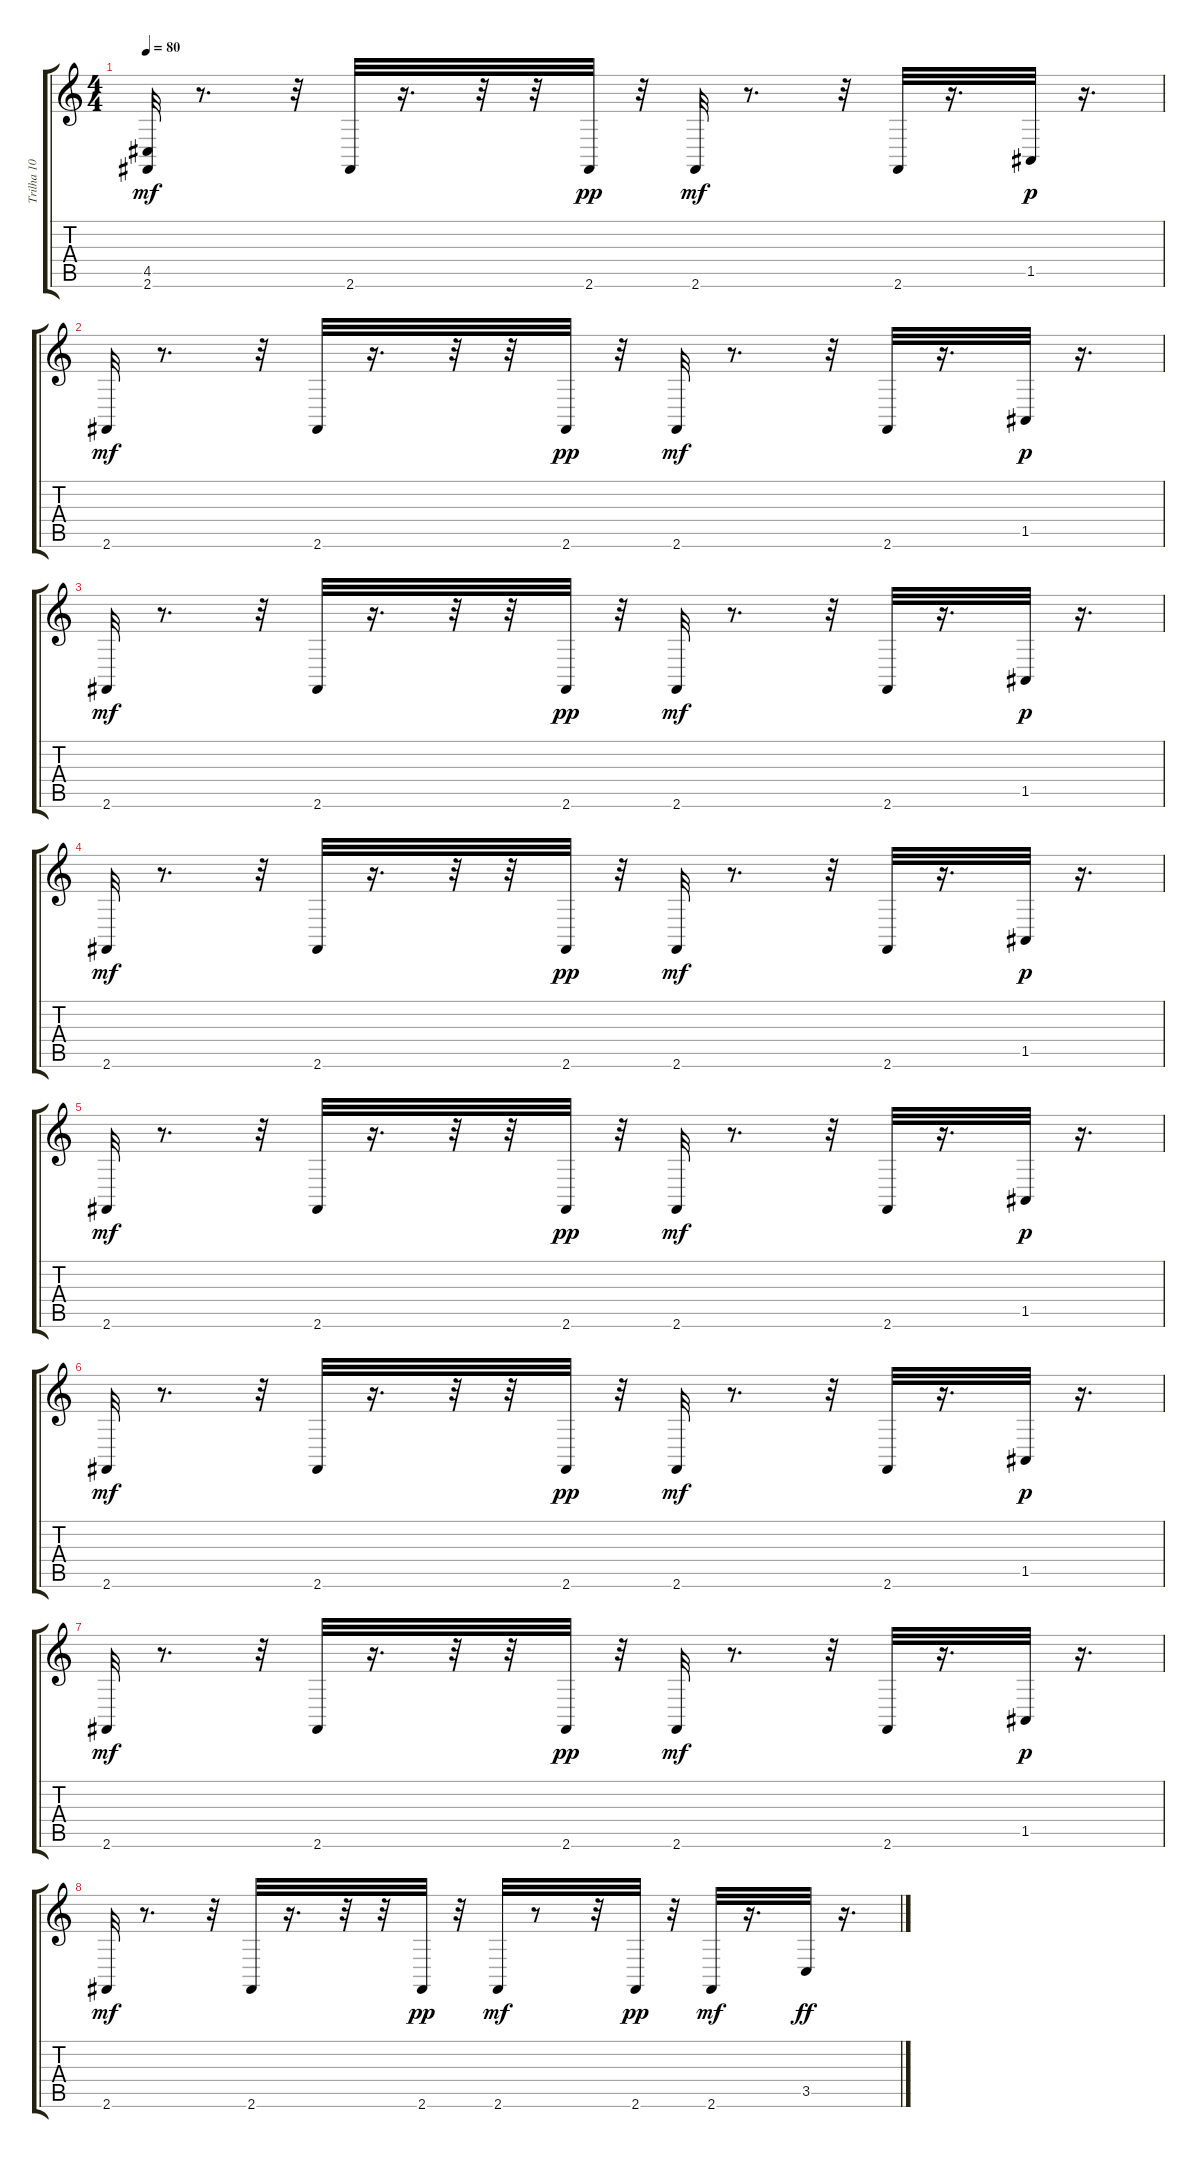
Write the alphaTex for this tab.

\track ("Trilha 10" "Trilha 10") {instrument acousticgrandpiano}
\staff {score tabs}
\tuning (E4 B3 G3 D3 A2 E2) {hide}
\ts (4 4)
\tempo 80
\clef g2
\ks c
(4.5 2.6).32{dy mf} r.8{d} r.32 2.6.32 r.16{d} r.32 r.32 2.6.32{dy pp} r.32 2.6.32{dy mf} r.8{d} r.32 2.6.32 r.16{d} 1.5.32{dy p} r.16{d} |
2.6.32{dy mf} r.8{d} r.32 2.6.32 r.16{d} r.32 r.32 2.6.32{dy pp} r.32 2.6.32{dy mf} r.8{d} r.32 2.6.32 r.16{d} 1.5.32{dy p} r.16{d} |
2.6.32{dy mf} r.8{d} r.32 2.6.32 r.16{d} r.32 r.32 2.6.32{dy pp} r.32 2.6.32{dy mf} r.8{d} r.32 2.6.32 r.16{d} 1.5.32{dy p} r.16{d} |
2.6.32{dy mf} r.8{d} r.32 2.6.32 r.16{d} r.32 r.32 2.6.32{dy pp} r.32 2.6.32{dy mf} r.8{d} r.32 2.6.32 r.16{d} 1.5.32{dy p} r.16{d} |
2.6.32{dy mf} r.8{d} r.32 2.6.32 r.16{d} r.32 r.32 2.6.32{dy pp} r.32 2.6.32{dy mf} r.8{d} r.32 2.6.32 r.16{d} 1.5.32{dy p} r.16{d} |
2.6.32{dy mf} r.8{d} r.32 2.6.32 r.16{d} r.32 r.32 2.6.32{dy pp} r.32 2.6.32{dy mf} r.8{d} r.32 2.6.32 r.16{d} 1.5.32{dy p} r.16{d} |
2.6.32{dy mf} r.8{d} r.32 2.6.32 r.16{d} r.32 r.32 2.6.32{dy pp} r.32 2.6.32{dy mf} r.8{d} r.32 2.6.32 r.16{d} 1.5.32{dy p} r.16{d} |
2.6.32{dy mf} r.8{d} r.32 2.6.32 r.16{d} r.32 r.32 2.6.32{dy pp} r.32 2.6.32{dy mf} r.8 r.32 2.6.32{dy pp} r.32 2.6.32{dy mf} r.16{d} 3.5.32{dy ff} r.16{d}
